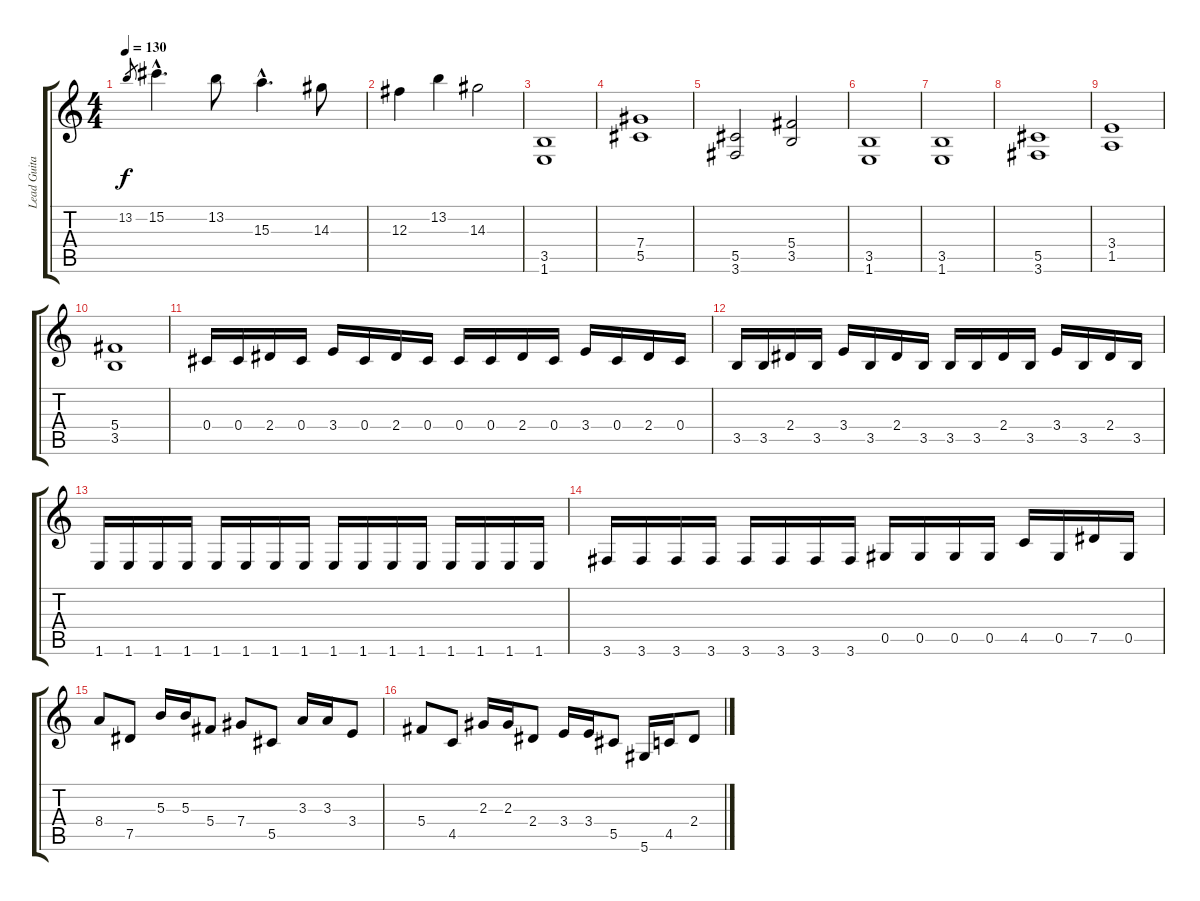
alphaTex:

\track ("Lead Guitar I" "Lead Guita") {instrument distortionguitar}
\staff {score tabs}
\tuning (Eb4 Bb3 Gb3 Db3 Ab2 Eb2) {hide}
\ts (4 4)
\tempo 130
\clef g2
\ks c
13.2.8{gr dy f} 15.2{hac}.4{d} 13.2.8 15.3{hac}.4{d} 14.3.8 |
12.3.4 13.2.4 14.3.2 |
(3.5 1.6).1 |
(7.4 5.5).1 |
(5.5 3.6).2 (5.4 3.5).2 |
(3.5 1.6).1 |
(3.5 1.6).1 |
(5.5 3.6).1 |
(3.4 1.5).1 |
(5.4 3.5).1 |
0.4.16 0.4.16 2.4.16 0.4.16 3.4.16 0.4.16 2.4.16 0.4.16 0.4.16 0.4.16 2.4.16 0.4.16 3.4.16 0.4.16 2.4.16 0.4.16 |
3.5.16 3.5.16 2.4.16 3.5.16 3.4.16 3.5.16 2.4.16 3.5.16 3.5.16 3.5.16 2.4.16 3.5.16 3.4.16 3.5.16 2.4.16 3.5.16 |
1.6.16 1.6.16 1.6.16 1.6.16 1.6.16 1.6.16 1.6.16 1.6.16 1.6.16 1.6.16 1.6.16 1.6.16 1.6.16 1.6.16 1.6.16 1.6.16 |
3.6.16 3.6.16 3.6.16 3.6.16 3.6.16 3.6.16 3.6.16 3.6.16 0.5.16 0.5.16 0.5.16 0.5.16 4.5.16 0.5.16 7.5.16 0.5.16 |
8.4.8 7.5.8 5.3.16 5.3.16 5.4.8 7.4.8 5.5.8 3.3.16 3.3.16 3.4.8 |
5.4.8 4.5.8 2.3.16 2.3.16 2.4.8 3.4.16 3.4.16 5.5.8 5.6.16 4.5.16 2.4.8
